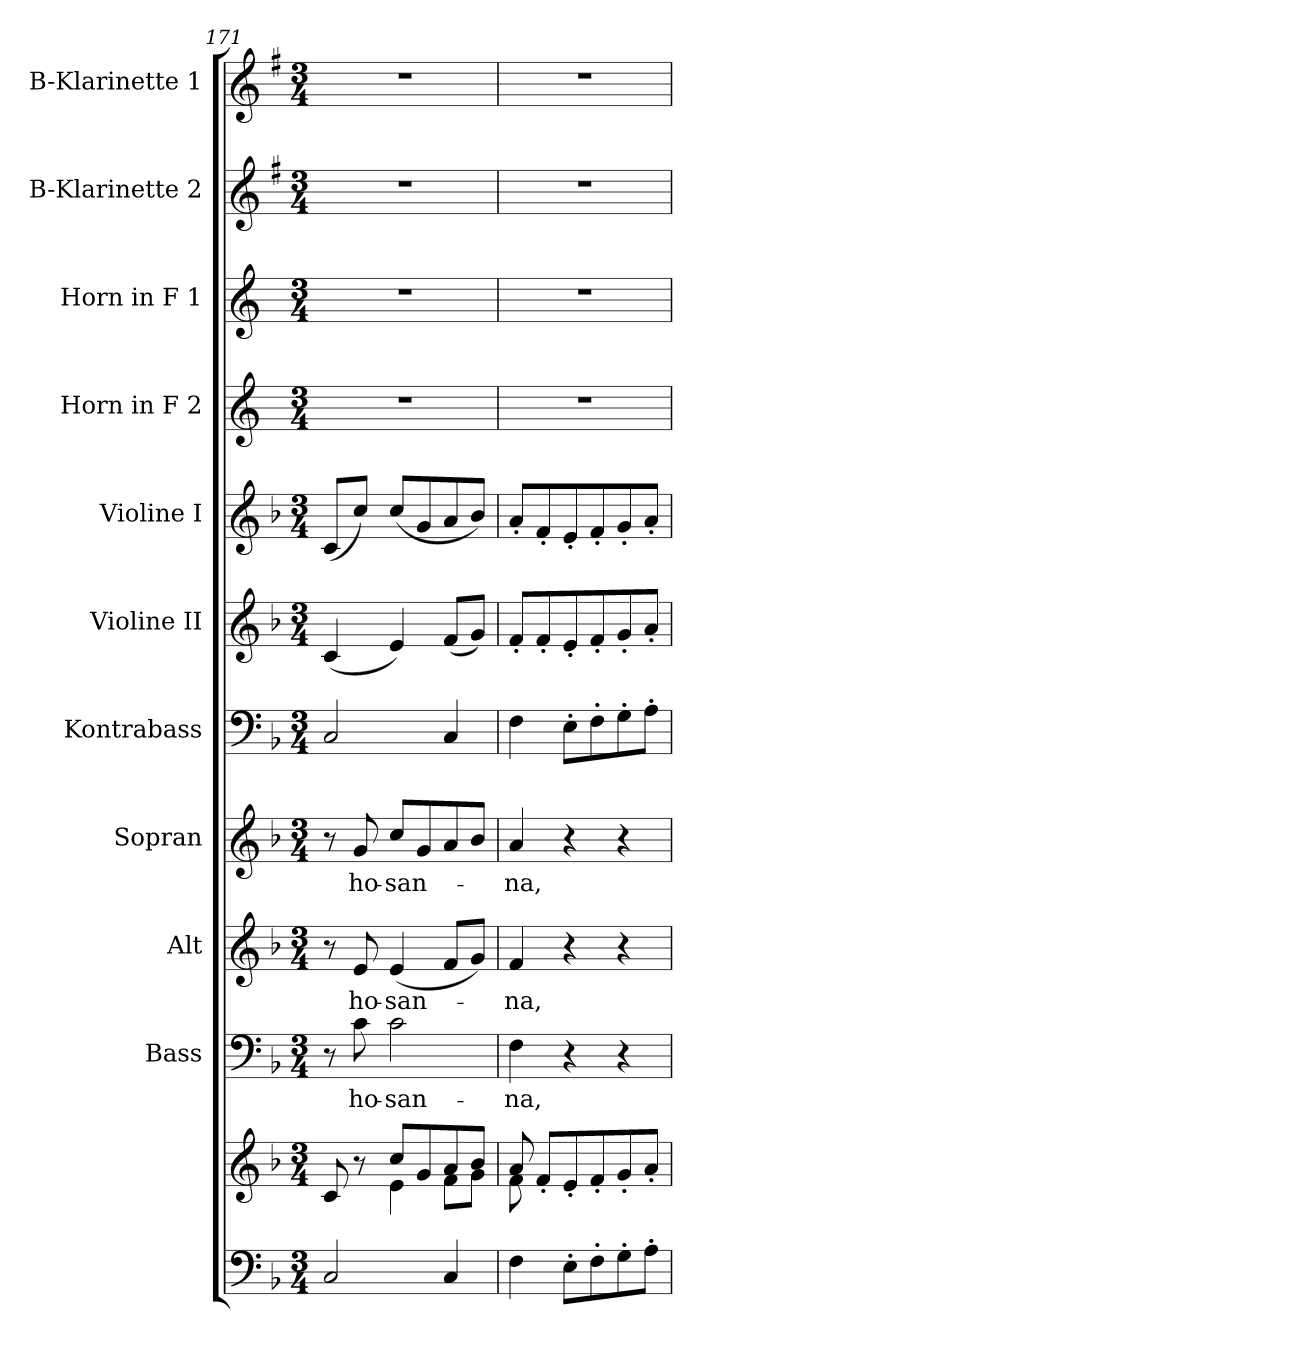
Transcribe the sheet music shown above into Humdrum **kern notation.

**kern	**kern	**kern	**text	**kern	**text	**kern	**text	**kern	**kern	**kern	**kern	**kern	**kern	**kern
*part11	*part11	*part10	*part10	*part9	*part9	*part8	*part8	*part7	*part6	*part5	*part4	*part3	*part2	*part1
*staff12	*staff11	*staff10	*staff10	*staff9	*staff9	*staff8	*staff8	*staff7	*staff6	*staff5	*staff4	*staff3	*staff2	*staff1
*	*	*I"Bass	*	*I"Alt	*	*I"Sopran	*	*I"Kontrabass	*I"Violine II	*I"Violine I	*I"Horn in F 2	*I"Horn in F 1	*I"B-Klarinette 2	*I"B-Klarinette 1
*	*	*I'B.	*	*I'A.	*	*I'S.	*	*I'Kb.	*I'Vl. II	*I'Vl. I	*	*	*I'B Kl. 2	*I'B Kl. 1
*clefF4	*clefG2	*clefF4	*	*clefG2	*	*clefG2	*	*clefF4	*clefG2	*clefG2	*clefG2	*clefG2	*clefG2	*clefG2
*	*	*	*	*	*	*	*	*ITrd7c12	*	*	*ITrd4c7	*ITrd4c7	*ITrd1c2	*ITrd1c2
*k[b-]	*k[b-]	*k[b-]	*	*k[b-]	*	*k[b-]	*	*k[b-]	*k[b-]	*k[b-]	*k[b-]	*k[b-]	*k[b-]	*k[b-]
*F:	*F:	*F:	*	*F:	*	*F:	*	*F:	*F:	*F:	*F:	*F:	*F:	*F:
*M3/4	*M3/4	*M3/4	*	*M3/4	*	*M3/4	*	*M3/4	*M3/4	*M3/4	*M3/4	*M3/4	*M3/4	*M3/4
=171	=171	=171	=171	=171	=171	=171	=171	=171	=171	=171	=171	=171	=171	=171
*	*^	*	*	*	*	*	*	*	*	*	*	*	*	*
2C/	8c/	4ryy	8r	.	8r	.	8r	.	2CC/	(<4c/	(<8c/L	2.r	2.r	2.r	2.r
!	!	!	!	!LO:LY:b	!	!LO:LY:b	!	!LO:LY:b	!	!	!	!	!	!	!
.	8r	.	8c\	ho-	8e/	ho-	8g/	ho-	.	.	8cc/J)	.	.	.	.
!	!	!	!	!LO:LY:b	!	!LO:LY:b	!	!LO:LY:b	!	!	!	!	!	!	!
.	8cc/L	4e\	2c\	-san-	(<4e/	-san-	8cc/L	-san-	.	4e/)	(<8cc/L	.	.	.	.
.	8g/	.	.	.	.	.	8g/	.	.	.	8g/	.	.	.	.
4C/	8a/	8f\L	.	.	8f/L	.	8a/	.	4CC/	(<8f/L	8a/	.	.	.	.
.	8b-/J	8g\J	.	.	8g/J)	.	8b-/J	.	.	8g/J)	8b-/J)	.	.	.	.
!!LO:PB:g=z
=172	=172	=172	=172	=172	=172	=172	=172	=172	=172	=172	=172	=172	=172	=172	=172
!	!	!	!	!LO:LY:b	!	!LO:LY:b	!	!LO:LY:b	!	!	!	!	!	!	!
4F\	8a/	8f\	4F\	-na,	4f/	-na,	4a/	-na,	4FF\	8f'</L	8a'</L	2.r	2.r	2.r	2.r
.	8f'</L	8ryy	.	.	.	.	.	.	.	8f'</	8f'</	.	.	.	.
8E'>\L	8e'</	4ryy	4r	.	4r	.	4r	.	8EE'>\L	8e'</	8e'</	.	.	.	.
8F'>\	8f'</	.	.	.	.	.	.	.	8FF'>\	8f'</	8f'</	.	.	.	.
8G'>\	8g'</	4ryy	4r	.	4r	.	4r	.	8GG'>\	8g'</	8g'</	.	.	.	.
8A'>\J	8a'</J	.	.	.	.	.	.	.	8AA'>\J	8a'</J	8a'</J	.	.	.	.
*	*v	*v	*	*	*	*	*	*	*	*	*	*	*	*	*
=	=	=	=	=	=	=	=	=	=	=	=	=	=	=
*-	*-	*-	*-	*-	*-	*-	*-	*-	*-	*-	*-	*-	*-	*-
